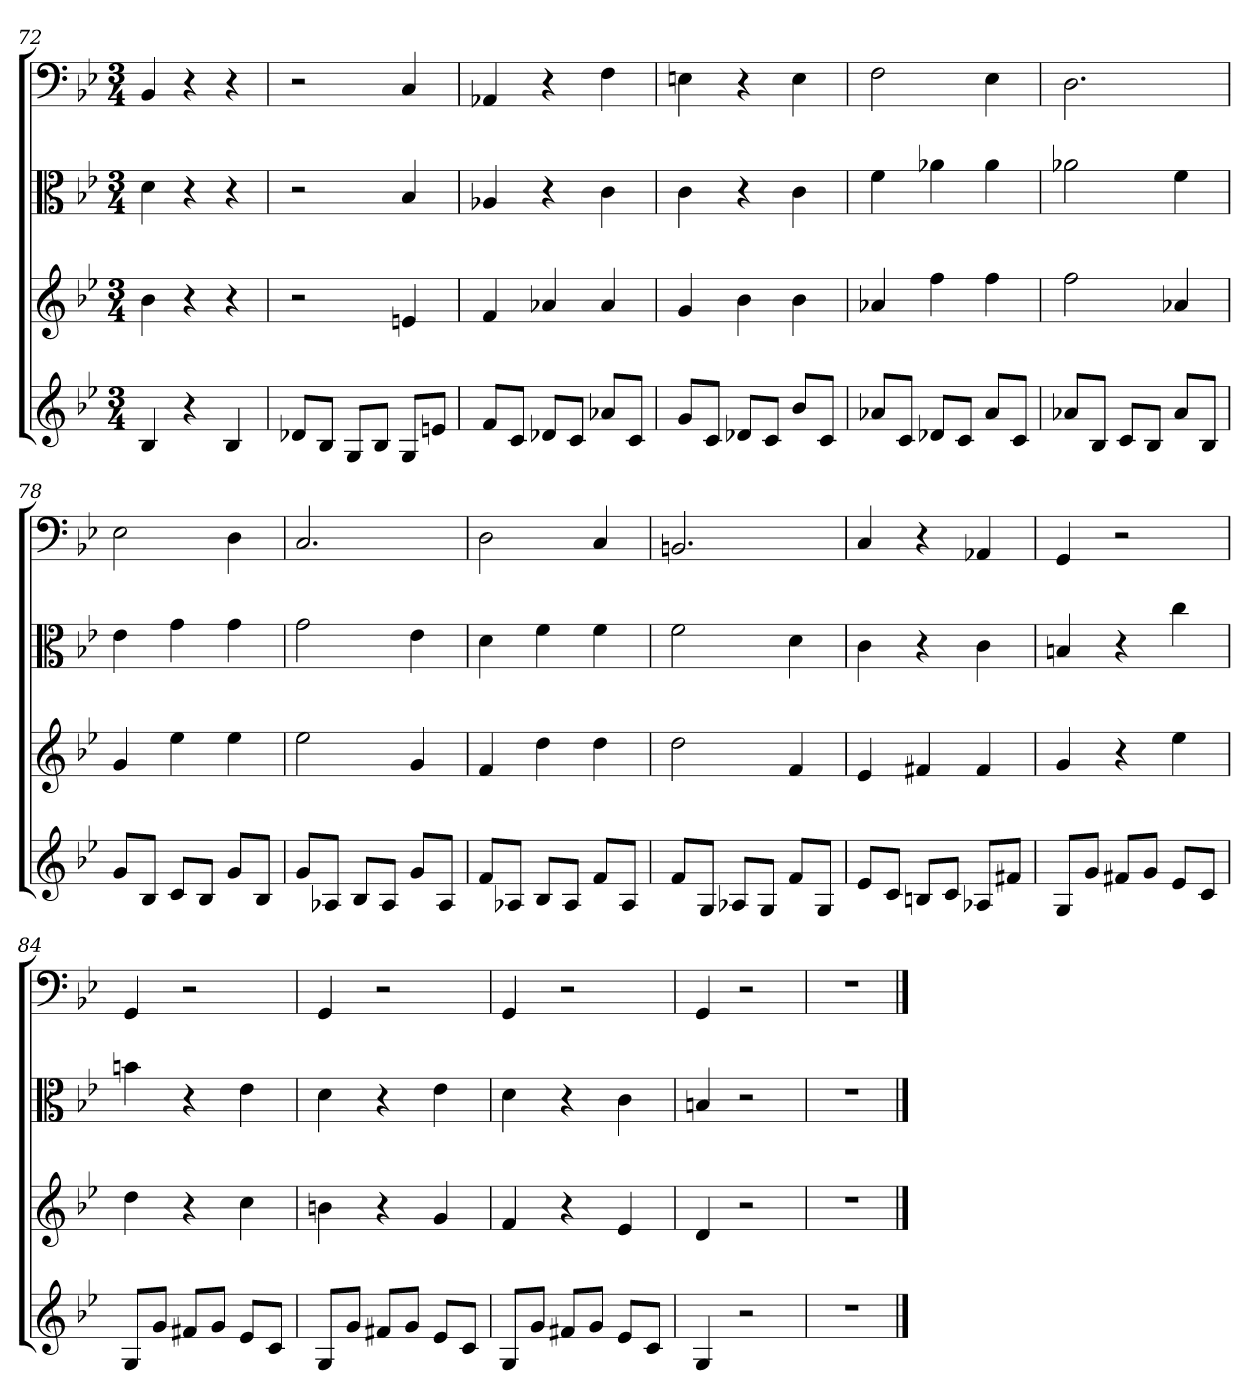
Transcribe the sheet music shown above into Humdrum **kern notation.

**kern	**kern	**kern	**kern
*part4	*part3	*part2	*part1
*staff4	*staff3	*staff2	*staff1
*	*	*clefC3	*clefF4
*k[b-e-]	*k[b-e-]	*k[b-e-]	*k[b-e-]
*g:	*g:	*g:	*g:
*M3/4	*M3/4	*M3/4	*M3/4
=72	=72	=72	=72
4B-	4b-	4d	4BB-
4r	4r	4r	4r
4B-	4r	4r	4r
=73	=73	=73	=73
8d-XL	2r	2r	2r
8B-J	.	.	.
8GL	.	.	.
8B-J	.	.	.
8GL	4en	4B-	4C
8enJ	.	.	.
=74	=74	=74	=74
8fL	4f	4A-X	4AA-X
8cJ	.	.	.
8d-XL	4a-X	4r	4r
8cJ	.	.	.
8a-XL	4a-	4c	4F
8cJ	.	.	.
=75	=75	=75	=75
8gL	4g	4c	4En
8cJ	.	.	.
8d-XL	4b-	4r	4r
8cJ	.	.	.
8b-L	4b-	4c	4E
8cJ	.	.	.
=76	=76	=76	=76
8a-XL	4a-X	4f	2F
8cJ	.	.	.
8d-XL	4ff	4a-X	.
8cJ	.	.	.
8a-L	4ff	4a-	4E-
8cJ	.	.	.
=77	=77	=77	=77
8a-XL	2ff	2a-X	2.D
8B-J	.	.	.
8cL	.	.	.
8B-J	.	.	.
8a-L	4a-X	4f	.
8B-J	.	.	.
=78	=78	=78	=78
8gL	4g	4e-	2E-
8B-J	.	.	.
8cL	4ee-	4g	.
8B-J	.	.	.
8gL	4ee-	4g	4D
8B-J	.	.	.
=79	=79	=79	=79
8gL	2ee-	2g	2.C
8A-XJ	.	.	.
8B-L	.	.	.
8A-J	.	.	.
8gL	4g	4e-	.
8A-J	.	.	.
=80	=80	=80	=80
8fL	4f	4d	2D
8A-XJ	.	.	.
8B-L	4dd	4f	.
8A-J	.	.	.
8fL	4dd	4f	4C
8A-J	.	.	.
=81	=81	=81	=81
8fL	2dd	2f	2.BBn
8GJ	.	.	.
8A-XL	.	.	.
8GJ	.	.	.
8fL	4f	4d	.
8GJ	.	.	.
=82	=82	=82	=82
8e-L	4e-	4c	4C
8cJ	.	.	.
8BnL	4f#X	4r	4r
8cJ	.	.	.
8A-XL	4f#	4c	4AA-X
8f#XJ	.	.	.
=83	=83	=83	=83
8GL	4g	4Bn	4GG
8gJ	.	.	.
8f#XL	4r	4r	2r
8gJ	.	.	.
8e-L	4ee-	4cc	.
8cJ	.	.	.
=84	=84	=84	=84
8GL	4dd	4bn	4GG
8gJ	.	.	.
8f#XL	4r	4r	2r
8gJ	.	.	.
8e-L	4cc	4e-	.
8cJ	.	.	.
=85	=85	=85	=85
8GL	4bn	4d	4GG
8gJ	.	.	.
8f#XL	4r	4r	2r
8gJ	.	.	.
8e-L	4g	4e-	.
8cJ	.	.	.
=86	=86	=86	=86
8GL	4f	4d	4GG
8gJ	.	.	.
8f#XL	4r	4r	2r
8gJ	.	.	.
8e-L	4e-	4c	.
8cJ	.	.	.
=87	=87	=87	=87
4G	4d	4Bn	4GG
2r	2r	2r	2r
=88	=88	=88	=88
2.r	2.r	2.r	2.r
==	==	==	==
*-	*-	*-	*-
